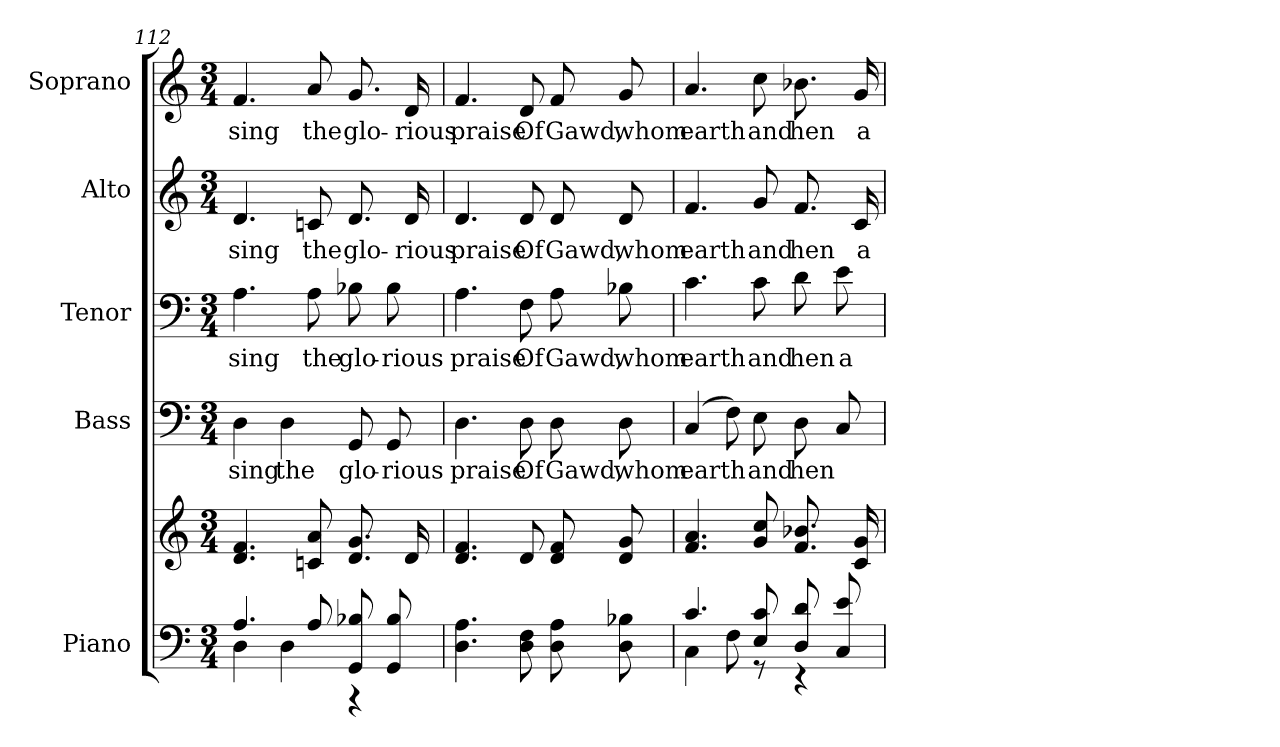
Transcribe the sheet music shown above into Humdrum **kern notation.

**kern	**kern	**kern	**text	**kern	**text	**kern	**text	**kern	**text
*part5	*part5	*part4	*part4	*part3	*part3	*part2	*part2	*part1	*part1
*staff6	*staff5	*staff4	*staff4	*staff3	*staff3	*staff2	*staff2	*staff1	*staff1
*I"Piano	*	*I"Bass	*	*I"Tenor	*	*I"Alto	*	*I"Soprano	*
*I'Pno.	*	*I'B.	*	*I'T.	*	*I'A.	*	*I'S.	*
*clefF4	*clefG2	*clefF4	*	*clefF4	*	*clefG2	*	*clefG2	*
*k[]	*k[]	*k[]	*	*k[]	*	*k[]	*	*k[]	*
*C:	*C:	*C:	*	*C:	*	*C:	*	*C:	*
*M3/4	*M3/4	*M3/4	*	*M3/4	*	*M3/4	*	*M3/4	*
=112	=112	=112	=112	=112	=112	=112	=112	=112	=112
*^	*	*	*	*	*	*	*	*	*
!	!	!	!	!LO:LY:b:color=#000000	!	!	!	!	!	!
!	!	!	!	!	!	!LO:LY:b:color=#000000	!	!	!	!
!	!	!	!	!	!	!	!	!LO:LY:b:color=#000000	!	!
!	!	!	!	!	!	!	!	!	!	!LO:LY:b:color=#000000
4.Ai/	4Di\	4.di/ 4.fi	4Di\	sing	4.Ai\	sing	4.di/	sing	4.fi/	sing
!	!	!	!	!LO:LY:b:color=#000000	!	!	!	!	!	!
.	4Di\	.	4Di\	the	.	.	.	.	.	.
!	!	!	!	!	!	!LO:LY:b:color=#000000	!	!	!	!
!	!	!	!	!	!	!	!	!LO:LY:b:color=#000000	!	!
!	!	!	!	!	!	!	!	!	!	!LO:LY:b:color=#000000
8Ai/	.	8cni/ 8ai	.	.	8Ai\	the	8cni/	the	8ai/	the
!	!	!	!	!LO:LY:b:color=#000000	!	!	!	!	!	!
!	!	!	!	!	!	!LO:LY:b:color=#000000	!	!	!	!
!	!	!	!	!	!	!	!	!LO:LY:b:color=#000000	!	!
!	!	!	!	!	!	!	!	!	!	!LO:LY:b:color=#000000
8GGi/ 8B-Xi	4r	8.di/ 8.gi	8GGi/	glo-	8B-Xi\	glo-	8.di/	glo-	8.gi/	glo-
!	!	!	!	!LO:LY:b:color=#000000	!	!	!	!	!	!
!	!	!	!	!	!	!LO:LY:b:color=#000000	!	!	!	!
8GGi/ 8B-i	.	.	8GGi/	-rious	8B-i\	-rious	.	.	.	.
!	!	!	!	!	!	!	!	!LO:LY:b:color=#000000	!	!
!	!	!	!	!	!	!	!	!	!	!LO:LY:b:color=#000000
.	.	16di/	.	.	.	.	16di/	-rious	16di/	-rious
*v	*v	*	*	*	*	*	*	*	*	*
!!LO:PB:g=z
=113	=113	=113	=113	=113	=113	=113	=113	=113	=113
!	!	!	!LO:LY:b:color=#000000	!	!	!	!	!	!
!	!	!	!	!	!LO:LY:b:color=#000000	!	!	!	!
!	!	!	!	!	!	!	!LO:LY:b:color=#000000	!	!
!	!	!	!	!	!	!	!	!	!LO:LY:b:color=#000000
4.Di\ 4.Ai	4.di/ 4.fi	4.Di\	praise	4.Ai\	praise	4.di/	praise	4.fi/	praise
!	!	!	!LO:LY:b:color=#000000	!	!	!	!	!	!
!	!	!	!	!	!LO:LY:b:color=#000000	!	!	!	!
!	!	!	!	!	!	!	!LO:LY:b:color=#000000	!	!
!	!	!	!	!	!	!	!	!	!LO:LY:b:color=#000000
8Di\ 8Fi	8di/	8Di\	Of	8Fi\	Of	8di/	Of	8di/	Of
!	!	!	!LO:LY:b:color=#000000	!	!	!	!	!	!
!	!	!	!	!	!LO:LY:b:color=#000000	!	!	!	!
!	!	!	!	!	!	!	!LO:LY:b:color=#000000	!	!
!	!	!	!	!	!	!	!	!	!LO:LY:b:color=#000000
8Di\ 8Ai	8di/ 8fi	8Di\	Gawd,	8Ai\	Gawd,	8di/	Gawd,	8fi/	Gawd,
!	!	!	!LO:LY:b:color=#000000	!	!	!	!	!	!
!	!	!	!	!	!LO:LY:b:color=#000000	!	!	!	!
!	!	!	!	!	!	!	!LO:LY:b:color=#000000	!	!
!	!	!	!	!	!	!	!	!	!LO:LY:b:color=#000000
8Di\ 8B-Xi	8di/ 8gi	8Di\	whom	8B-Xi\	whom	8di/	whom	8gi/	whom
=114	=114	=114	=114	=114	=114	=114	=114	=114	=114
*^	*	*	*	*	*	*	*	*	*
!	!	!	!	!LO:LY:b:color=#000000	!	!	!	!	!	!
!	!	!	!	!	!	!LO:LY:b:color=#000000	!	!	!	!
!	!	!	!	!	!	!	!	!LO:LY:b:color=#000000	!	!
!	!	!	!	!	!	!	!	!	!	!LO:LY:b:color=#000000
4.ci/	4Ci\	4.fi/ 4.ai	(4Ci/	earth	4.ci\	earth	4.fi/	earth	4.ai/	earth
.	8Fi\	.	8Fi\)	.	.	.	.	.	.	.
!	!	!	!	!LO:LY:b:color=#000000	!	!	!	!	!	!
!	!	!	!	!	!	!LO:LY:b:color=#000000	!	!	!	!
!	!	!	!	!	!	!	!	!LO:LY:b:color=#000000	!	!
!	!	!	!	!	!	!	!	!	!	!LO:LY:b:color=#000000
8Ei/ 8ci	8r	8gi/ 8cci	8Ei\	and	8ci\	and	8gi/	and	8cci\	and
!	!	!	!	!LO:LY:b:color=#000000	!	!	!	!	!	!
!	!	!	!	!	!	!LO:LY:b:color=#000000	!	!	!	!
!	!	!	!	!	!	!	!	!LO:LY:b:color=#000000	!	!
!	!	!	!	!	!	!	!	!	!	!LO:LY:b:color=#000000
8Di/ 8di	4r	8.fi/ 8.b-Xi	8Di\	hen	8di\	hen	8.fi/	hen	8.b-Xi\	hen
!	!	!	!	!	!	!LO:LY:b:color=#000000	!	!	!	!
8Ci/ 8ei	.	.	8Ci/	.	8ei\	a-	.	.	.	.
!	!	!	!	!	!	!	!	!LO:LY:b:color=#000000	!	!
!	!	!	!	!	!	!	!	!	!	!LO:LY:b:color=#000000
.	.	16ci/ 16gi	.	.	.	.	16ci/	a-	16gi/	a-
*v	*v	*	*	*	*	*	*	*	*	*
=	=	=	=	=	=	=	=	=	=
*-	*-	*-	*-	*-	*-	*-	*-	*-	*-
